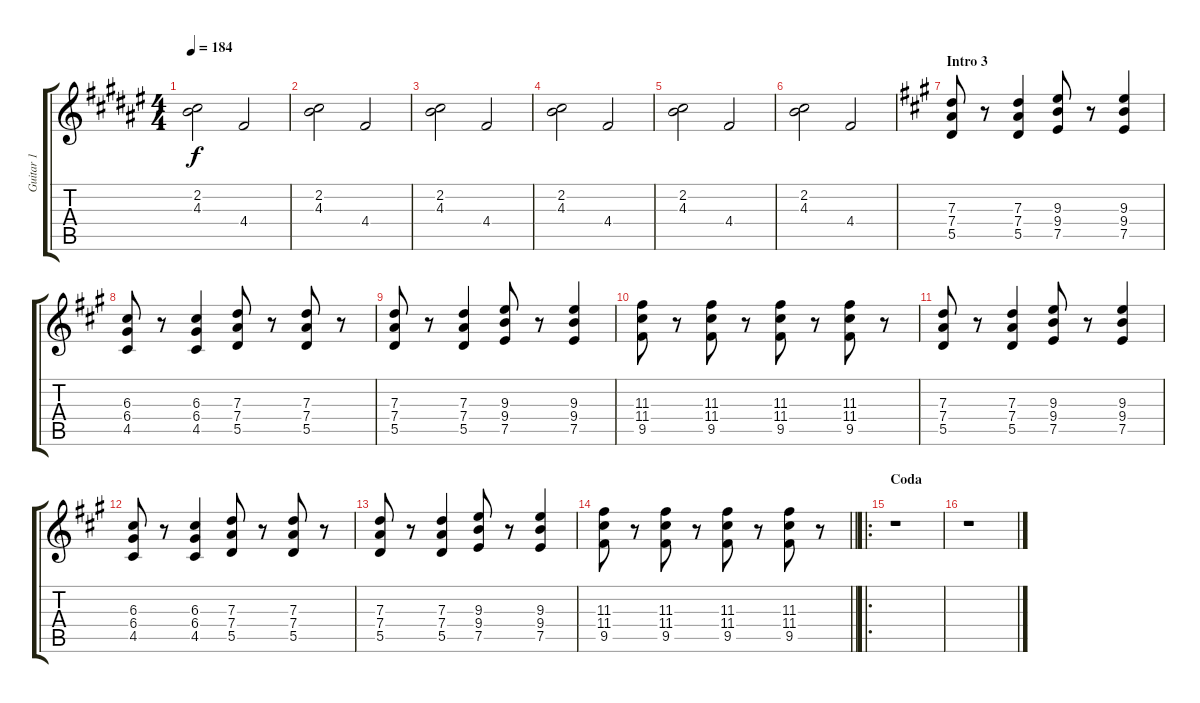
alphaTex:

\track ("Guitar 1" "Guitar 1") {instrument overdrivenguitar}
\staff {score tabs}
\tuning (E4 B3 G3 D3 A2 E2) {hide}
\ts (4 4)
\tempo 184
\clef g2
\ks f#
(2.2 4.3).2{dy f} 4.4.2 |
(2.2 4.3).2 4.4.2 |
(2.2 4.3).2 4.4.2 |
(2.2 4.3).2 4.4.2 |
(2.2 4.3).2 4.4.2 |
(2.2 4.3).2 4.4.2 |
\section ("" "Intro 3")
\ks f#minor
(7.3 7.4 5.5).8 r.8 (7.3 7.4 5.5).4 (9.3 9.4 7.5).8 r.8 (9.3 9.4 7.5).4 |
(6.3 6.4 4.5).8 r.8 (6.3 6.4 4.5).4 (7.3 7.4 5.5).8 r.8 (7.3 7.4 5.5).8 r.8 |
(7.3 7.4 5.5).8 r.8 (7.3 7.4 5.5).4 (9.3 9.4 7.5).8 r.8 (9.3 9.4 7.5).4 |
(11.3 11.4 9.5).8 r.8 (11.3 11.4 9.5).8 r.8 (11.3 11.4 9.5).8 r.8 (11.3 11.4 9.5).8 r.8 |
(7.3 7.4 5.5).8 r.8 (7.3 7.4 5.5).4 (9.3 9.4 7.5).8 r.8 (9.3 9.4 7.5).4 |
(6.3 6.4 4.5).8 r.8 (6.3 6.4 4.5).4 (7.3 7.4 5.5).8 r.8 (7.3 7.4 5.5).8 r.8 |
(7.3 7.4 5.5).8 r.8 (7.3 7.4 5.5).4 (9.3 9.4 7.5).8 r.8 (9.3 9.4 7.5).4 |
\barLineRight lightlight
(11.3 11.4 9.5).8 r.8 (11.3 11.4 9.5).8 r.8 (11.3 11.4 9.5).8 r.8 (11.3 11.4 9.5).8 r.8 |
\ro
\section ("" "Coda")
r.1 |
r.1
